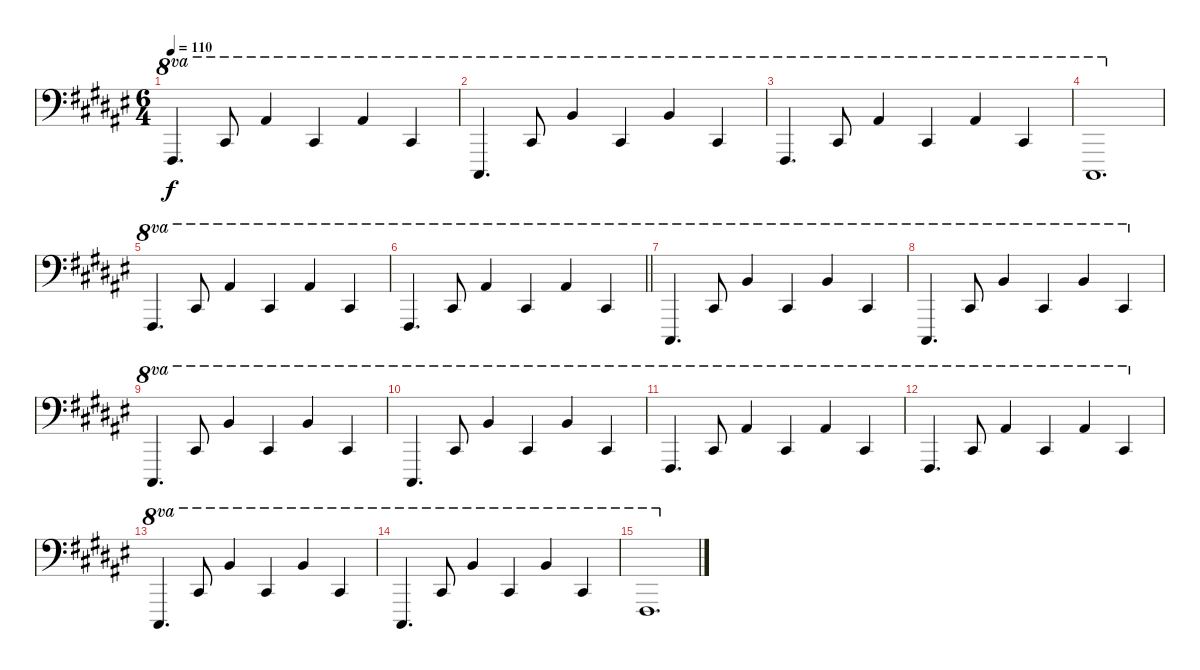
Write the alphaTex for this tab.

\track "" {instrument acousticgrandpiano}
\staff {score}
\tuning (G2 D2 A1 E1) {hide}
\ts (6 4)
\tempo 110
\clef f4
\ks f#
14.4.4{d ot 8va dy f} 16.3.8{ot 8va} 15.1.4{ot 8va} 16.3.4{ot 8va} 15.1.4{ot 8va} 16.3.4{ot 8va} |
9.4.4{d ot 8va} 16.3.8{ot 8va} 16.1.4{ot 8va} 16.3.4{ot 8va} 16.1.4{ot 8va} 16.3.4{ot 8va} |
14.4.4{d ot 8va} 16.3.8{ot 8va} 15.1.4{ot 8va} 16.3.4{ot 8va} 15.1.4{ot 8va} 16.3.4{ot 8va} |
9.4.1{d ot 8va} |
14.4.4{d ot 8va} 16.3.8{ot 8va} 15.1.4{ot 8va} 16.3.4{ot 8va} 15.1.4{ot 8va} 16.3.4{ot 8va} |
\barLineRight lightlight
14.4.4{d ot 8va} 16.3.8{ot 8va} 15.1.4{ot 8va} 16.3.4{ot 8va} 15.1.4{ot 8va} 16.3.4{ot 8va} |
9.4.4{d ot 8va} 16.3.8{ot 8va} 16.1.4{ot 8va} 16.3.4{ot 8va} 16.1.4{ot 8va} 16.3.4{ot 8va} |
9.4.4{d ot 8va} 16.3.8{ot 8va} 16.1.4{ot 8va} 16.3.4{ot 8va} 16.1.4{ot 8va} 16.3.4{ot 8va} |
9.4.4{d ot 8va} 16.3.8{ot 8va} 16.1.4{ot 8va} 16.3.4{ot 8va} 16.1.4{ot 8va} 16.3.4{ot 8va} |
9.4.4{d ot 8va} 16.3.8{ot 8va} 16.1.4{ot 8va} 16.3.4{ot 8va} 16.1.4{ot 8va} 16.3.4{ot 8va} |
14.4.4{d ot 8va} 16.3.8{ot 8va} 15.1.4{ot 8va} 16.3.4{ot 8va} 15.1.4{ot 8va} 16.3.4{ot 8va} |
14.4.4{d ot 8va} 16.3.8{ot 8va} 15.1.4{ot 8va} 16.3.4{ot 8va} 15.1.4{ot 8va} 16.3.4{ot 8va} |
9.4.4{d ot 8va} 16.3.8{ot 8va} 16.1.4{ot 8va} 16.3.4{ot 8va} 16.1.4{ot 8va} 16.3.4{ot 8va} |
9.4.4{d ot 8va} 16.3.8{ot 8va} 16.1.4{ot 8va} 16.3.4{ot 8va} 16.1.4{ot 8va} 16.3.4{ot 8va} |
14.4.1{d ot 8va}
